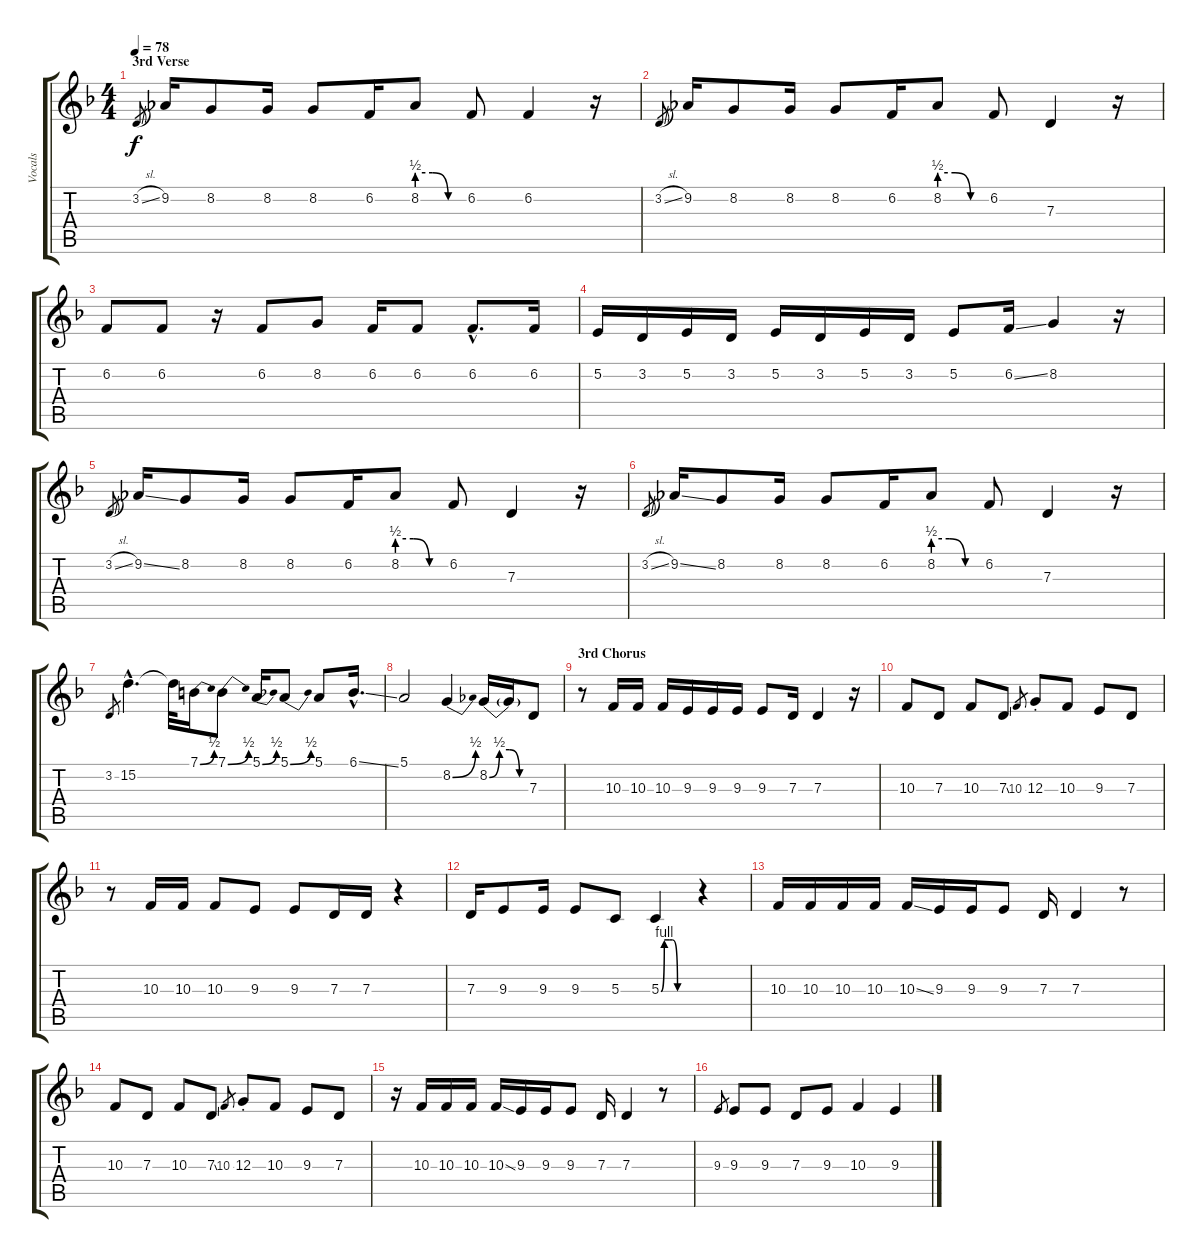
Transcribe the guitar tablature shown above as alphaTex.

\track ("Vocals" "Vocals") {instrument pad4choir}
\staff {score tabs}
\tuning (E4 B3 G3 D3 A2 E2) {hide}
\ts (4 4)
\section ("" "3rd Verse")
\tempo 78
\clef g2
\ks f
3.2{sl}.8{gr dy f} 9.2.16{volume 16} 8.2.8 8.2.16 8.2.8 6.2.16 8.2{be (custom 0 2 20 2 40 0 60 0)}.8 6.2.8 6.2.4 r.16 |
3.2{sl}.8{gr} 9.2.16 8.2.8 8.2.16 8.2.8 6.2.16 8.2{be (custom 0 2 20 2 40 0 60 0)}.8 6.2.8 7.3.4 r.16 |
6.2.8 6.2.8 r.16 6.2.8 8.2.8 6.2.16 6.2.8 6.2{hac}.8{d} 6.2.16 |
5.2.16 3.2.16 5.2.16 3.2.16 5.2.16 3.2.16 5.2.16 3.2.16 5.2.8 6.2{ss}.16 8.2.4 r.16 |
3.2{sl}.8{gr} 9.2{ss}.16 8.2.8 8.2.16 8.2.8 6.2.16 8.2{be (custom 0 2 20 2 40 0 60 0)}.8 6.2.8 7.3.4 r.16 |
3.2{sl}.8{gr} 9.2{ss}.16 8.2.8 8.2.16 8.2.8 6.2.16 8.2{be (custom 0 2 20 2 40 0 60 0)}.8 6.2.8 7.3.4 r.16 |
3.2.8{gr} 15.2{hac}.4{d} 15.2{t}.32 7.1{be (bend 0 0 60 2)}.16 7.1{be (bend 0 0 60 2)}.8 5.1{be (bend 0 0 60 2)}.16 5.1{be (bend 0 0 60 2)}.8 5.1.8 6.1{ss hac}.16{d} |
5.1.2 8.2{be (bend 0 0 60 2)}.4 8.2{be (custom 0 0 15 2 30 2 45 0 60 0)}.16 8.2{t}.16 7.3.8 |
\section ("" "3rd Chorus")
r.8{volume 14} 10.3.16 10.3.16 10.3.16 9.3.16 9.3.16 9.3.16 9.3.8 7.3.16 7.3.4 r.16 |
10.3.8 7.3.8 10.3.8 7.3{ss}.8 10.3.8{gr} 12.3{st}.8 10.3.8 9.3.8 7.3.8 |
r.8 10.3.16 10.3.16 10.3.8 9.3.8 9.3.8 7.3.16 7.3.16 r.4 |
7.3.16 9.3.8 9.3.16 9.3.8 5.3.8 5.3{be (custom 0 0 6 4 15 4 21 4 30 0 45 0 60 0)}.4 r.4 |
10.3.16 10.3.16 10.3.16 10.3.16 10.3{ss}.16 9.3.16 9.3.16 9.3.8 7.3.16 7.3.4 r.8 |
10.3.8 7.3.8 10.3.8 7.3{ss}.8 10.3.8{gr} 12.3{st}.8 10.3.8 9.3.8 7.3.8 |
r.16 10.3.16 10.3.16 10.3.16 10.3{ss}.16 9.3.16 9.3.16 9.3.8 7.3.16 7.3.4 r.8 |
9.3.8{gr} 9.3.8 9.3.8 7.3.8 9.3.8 10.3.4 9.3.4
